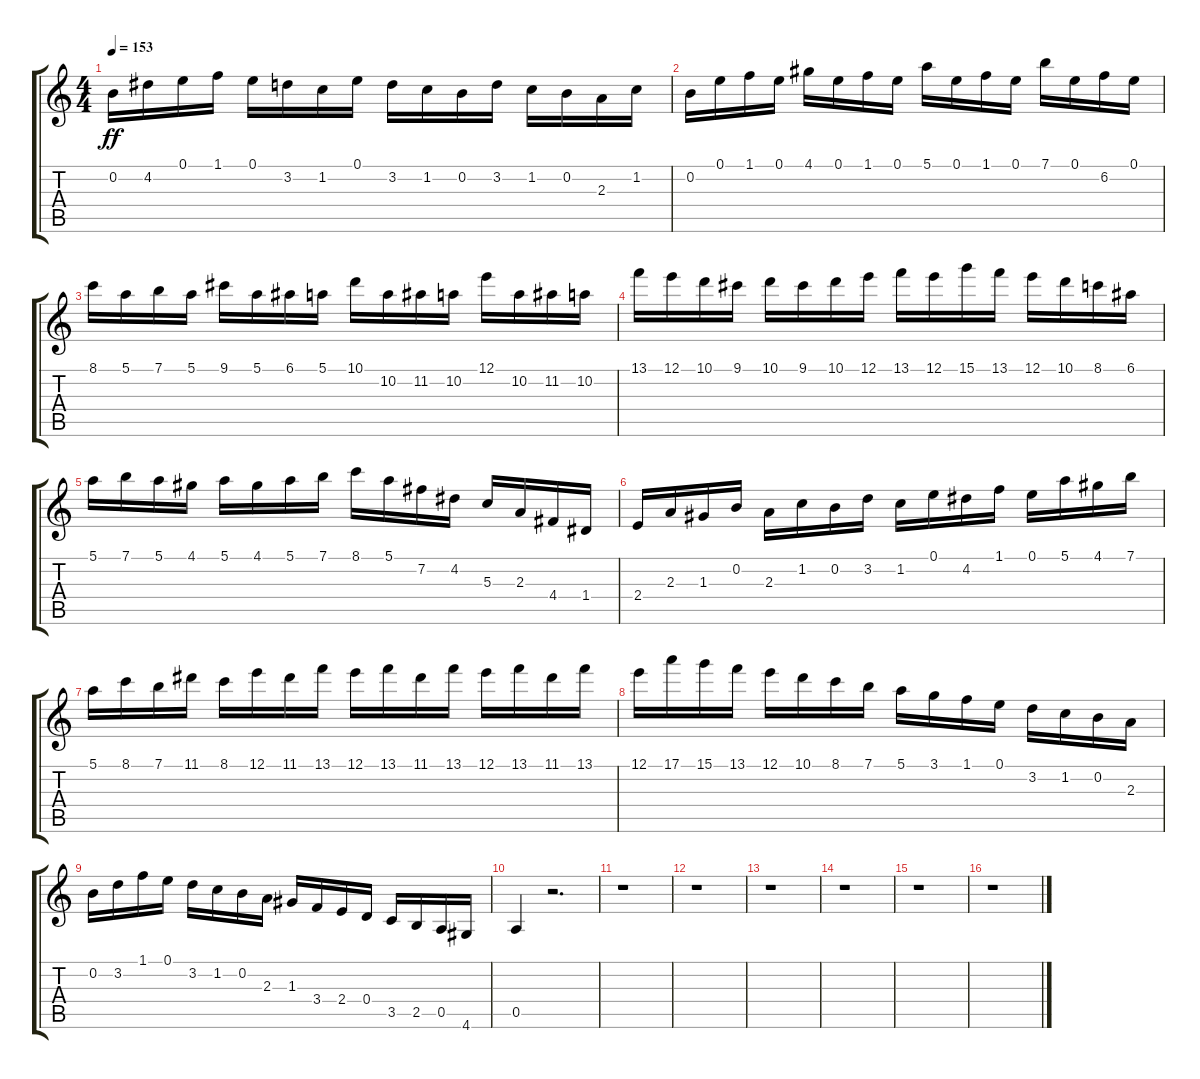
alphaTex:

\track "" {instrument acousticguitarnylon}
\staff {score tabs}
\tuning (E4 B3 G3 D3 A2 E2) {hide}
\ts (4 4)
\tempo 153
\clef g2
\ks c
0.2.16{dy ff} 4.2.16 0.1.16 1.1.16 0.1.16 3.2.16 1.2.16 0.1.16 3.2.16 1.2.16 0.2.16 3.2.16 1.2.16 0.2.16 2.3.16 1.2.16 |
0.2.16 0.1.16 1.1.16 0.1.16 4.1.16 0.1.16 1.1.16 0.1.16 5.1.16 0.1.16 1.1.16 0.1.16 7.1.16 0.1.16 6.2.16 0.1.16 |
8.1.16 5.1.16 7.1.16 5.1.16 9.1.16 5.1.16 6.1.16 5.1.16 10.1.16 10.2.16 11.2.16 10.2.16 12.1.16 10.2.16 11.2.16 10.2.16 |
13.1.16 12.1.16 10.1.16 9.1.16 10.1.16 9.1.16 10.1.16 12.1.16 13.1.16 12.1.16 15.1.16 13.1.16 12.1.16 10.1.16 8.1.16 6.1.16 |
5.1.16 7.1.16 5.1.16 4.1.16 5.1.16 4.1.16 5.1.16 7.1.16 8.1.16 5.1.16 7.2.16 4.2.16 5.3.16 2.3.16 4.4.16 1.4.16 |
2.4.16 2.3.16 1.3.16 0.2.16 2.3.16 1.2.16 0.2.16 3.2.16 1.2.16 0.1.16 4.2.16 1.1.16 0.1.16 5.1.16 4.1.16 7.1.16 |
5.1.16 8.1.16 7.1.16 11.1.16 8.1.16 12.1.16 11.1.16 13.1.16 12.1.16 13.1.16 11.1.16 13.1.16 12.1.16 13.1.16 11.1.16 13.1.16 |
12.1.16 17.1.16 15.1.16 13.1.16 12.1.16 10.1.16 8.1.16 7.1.16 5.1.16 3.1.16 1.1.16 0.1.16 3.2.16 1.2.16 0.2.16 2.3.16 |
0.2.16 3.2.16 1.1.16 0.1.16 3.2.16 1.2.16 0.2.16 2.3.16 1.3.16 3.4.16 2.4.16 0.4.16 3.5.16 2.5.16 0.5.16 4.6.16 |
0.5.4 r.2{d} |
r.1 |
r.1 |
r.1 |
r.1 |
r.1 |
r.1
